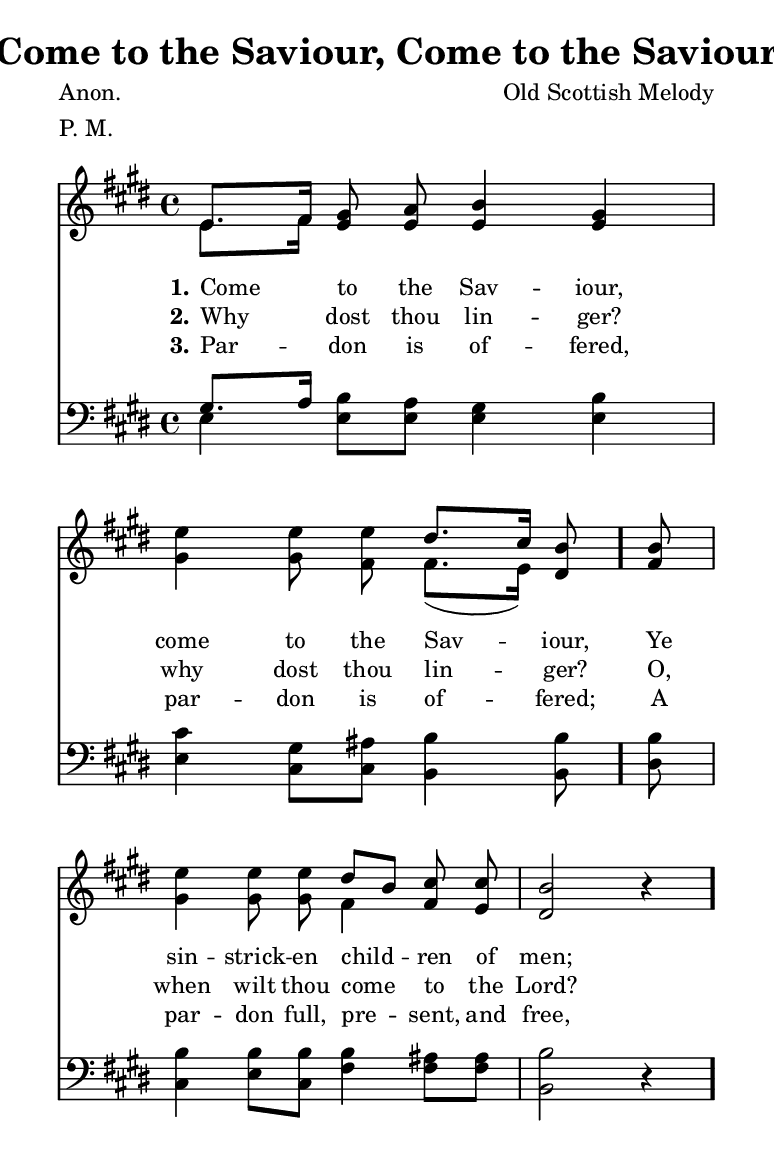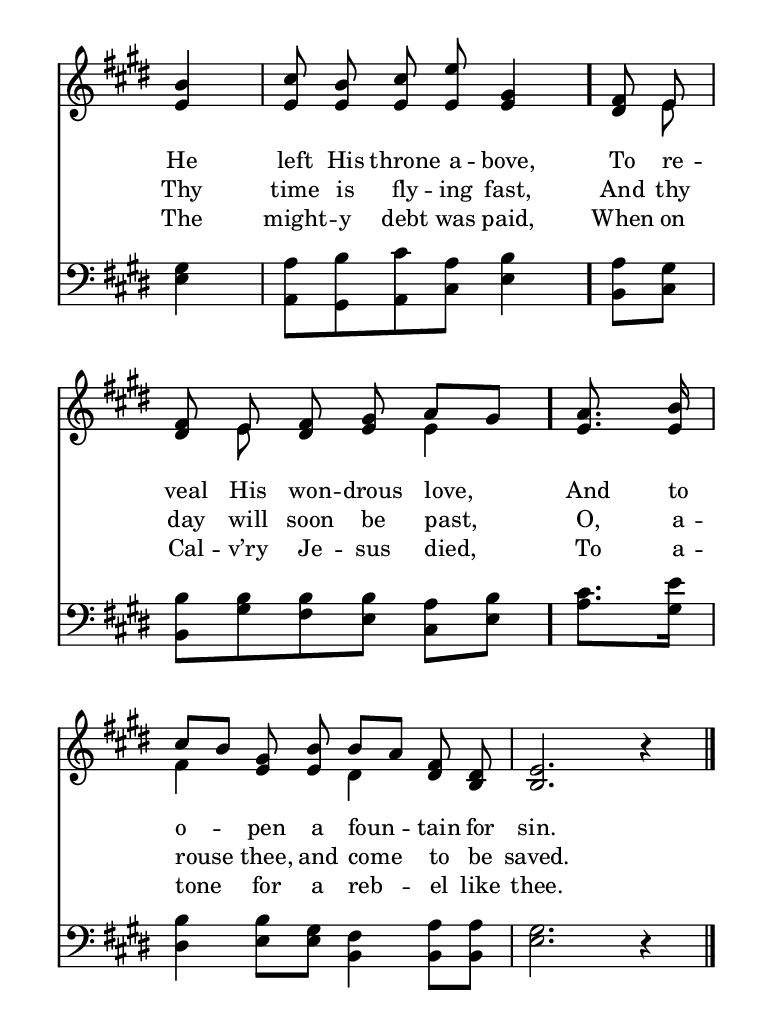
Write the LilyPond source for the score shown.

\include "common/global.ily"
\paper {
  \include "common/paper.ily"
  ragged-bottom = ##t
  ragged-last-bottom = ##t
  systems-per-page = ##f
  %page-count = ##f
}

\header{
  hymnnumber = "72"
  title = "Come to the Saviour, Come to the Saviour"
  tunename = ""
  meter = "P. M."
  poet = "Anon."
  composer = "Old Scottish Melody"
  %copyright = ""
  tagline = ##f
}

% for fermata in MIDI
ta = { \tempo 4=76 }
tb = { \tempo 4=38 }

global = {
  \include "common/overrides.ily"
  %\override Staff.TimeSignature.style = #'numbered
  \time 4/4
  \override Score.MetronomeMark.transparent = ##t % hide all fermata changes too
  \ta
  \key e \major
  %\partial 4
  \autoBeamOff
}

notesSoprano = {
\global
\relative c' {

	e8.[ fis16] gis8 a8 b4 gis4 | e'4 e8 e8 dis8.[ cis16] b8
	b8 | e4 e8 e8 dis8[ b8] cis8 cis8 | b2 r4
	b4 | cis8 b8 cis8 e8 gis,4
	fis8 e8 fis8 e8 fis8 gis8 a8[ gis8]
	a8. b16 | cis8[ b8] gis8 b8 b8[ a8] fis8 dis8 | e2. r4

  \bar "|."

}
}

notesAlto = {
\global
\relative e' {

	e8.[ fis16] e8 e8 e4 e4 | gis4 gis8 fis8 fis8.[( e16)] dis8
	fis8 | gis4 gis8 gis8 fis4 fis8 e8 | dis2 r4
	e4 | e8 e8 e8 e8 e4
	dis8 e8 | dis8 e8 dis8 e8 e4
	e8. e16 | fis4 e8 e8 dis4 dis8 b8 | b2. r4

}
}

notesTenor = {
\global
\relative a {

	gis8.[ a16] b8 a8 gis4 b4 | cis4 gis8 ais8 b4 b8
	b8 | b4 b8 b8 b4 ais8 ais8 | b2 r4
	gis4 | a8 b8 cis8 a8 b4
	a8 gis b8 b8 b8 b8 a8[ b8]
	cis8. e16 | b4 b8 gis8 fis4 a8 a8 | gis2. r4

}
}

notesBass = {
\global
\relative f {

	e4 e8 e8 e4 e4 | e4 cis8 cis8 b4 b8
	dis8 | cis4 e8 cis8 fis4 fis8 fis8 | b,2 r4
	e4 | a,8 gis8 a8 cis8 e4
	b8 cis8 | b8 gis'8 fis8 e8 cis8[ e8]
	a8. gis16 | dis4 e8 e8 b4 b8 b8 | e2. r4

}
}

wordsA = \lyricmode {
\set stanza = "1."

Come to the Sav -- iour, come to the Sav -- iour, \bar "."
Ye {\break} sin -- strick -- en child -- ren of men; \bar "."
He left His throne a -- bove, \bar "."
To re -- {\break} veal His won -- drous love, \bar "."
And to o -- pen a foun -- tain for sin. \bar "."

}

wordsB = \lyricmode {
\set stanza = "2."

Why dost thou lin -- ger? why dost thou lin -- ger?
O, when wilt thou come to the Lord?
Thy time is fly -- ing fast,
And thy day will soon be past,
O, a -- rouse thee, and come to be saved.

}

wordsC = \lyricmode {
\set stanza = "3."

Par -- don is of -- fered, par -- don is of -- fered;
A par -- don full, pre -- sent, and free,
The might -- y debt was paid,
When on Cal -- v’ry Je -- sus died,
To a -- tone for a reb -- el like thee.

}

wordsD = \markuplist {

\line { Come to the fountain, come to the fountain, }
\line { The fountain which cleanses the soul; }
\line { ’Tis cleansing far and near, }
\line { And its streams are flowing here, }
\line { Oh, believe it, and thou art made whole! }

}

wordsE = \markuplist {

\line { I do believe it! I do believe it; }
\line { I am saved through the blood of the Lamb; }
\line { My happy soul is free, }
\line { For the Lord has pardoned me, }
\line { Hallelujah to Jesus’ name! }

}

\score {
  \context ChoirStaff <<
    \context Staff = upper <<
      \set Staff.autoBeaming = ##f
      \set ChoirStaff.systemStartDelimiter = #'SystemStartBar
      \set ChoirStaff.printPartCombineTexts = ##f
      \partcombine #'(2 . 9) \notesSoprano \notesAlto
      \context NullVoice = sopranos { \voiceOne << \notesSoprano >> }
      \context NullVoice = altos { \voiceTwo << \notesAlto >> }
      \context Lyrics = one   \lyricsto sopranos \wordsA
      \context Lyrics = two   \lyricsto sopranos \wordsB
      \context Lyrics = three \lyricsto sopranos \wordsC
    >>
    \context Staff = men <<
      \clef bass
      \set ChoirStaff.printPartCombineTexts = ##f
      \partcombine #'(2 . 9) \notesTenor \notesBass
      \context NullVoice = tenors { \voiceOne << \notesTenor >> }
      \context NullVoice = basses { \voiceTwo << \notesBass >> }
    >>
  >>
  \layout {
    \include "common/layout.ily"
  }
  \midi{
    \include "common/midi.ily"
  }
}

\markup { \fill-line { \column {
  \line{ \bold 4 \column { \wordsD } } \combine \null \vspace #0.4
  \line{ \bold 5 \column { \wordsE } } %\combine \null \vspace #0.4
} } }

\version "2.19.49"  % necessary for upgrading to future LilyPond versions.

% vi:set et ts=2 sw=2 ai nocindent syntax=lilypond:
